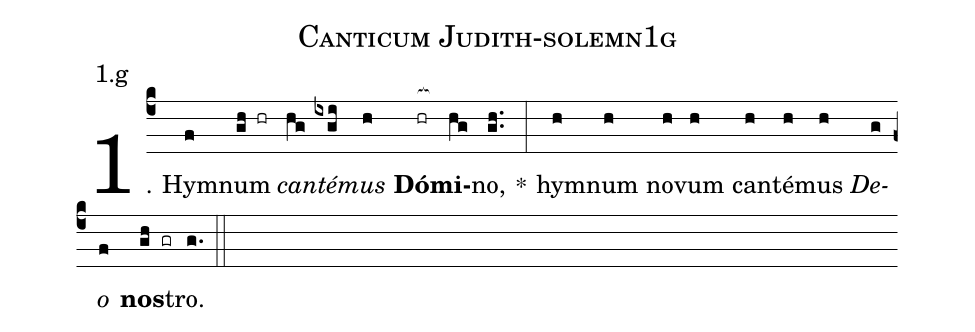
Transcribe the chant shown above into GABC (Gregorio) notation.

name: Canticum Judith-solemn1g;
annotation: 1.g;
%%
(c4)1. Hym(f)num(gh hr) <i>can</i>(hg)<i>té</i>(ixgi)<i>mus</i>(h) <b>Dó</b>(hr[ocb:1{])<b>mi</b>(hg[ocb:0}])no,(gh..) *(:) hym(h)num(h) no(h)vum(h) can(h)té(h)mus(h) <i>De</i>(g)<i>o</i>(f) <b>nos</b>(gh gr)tro.(g.) (::)
